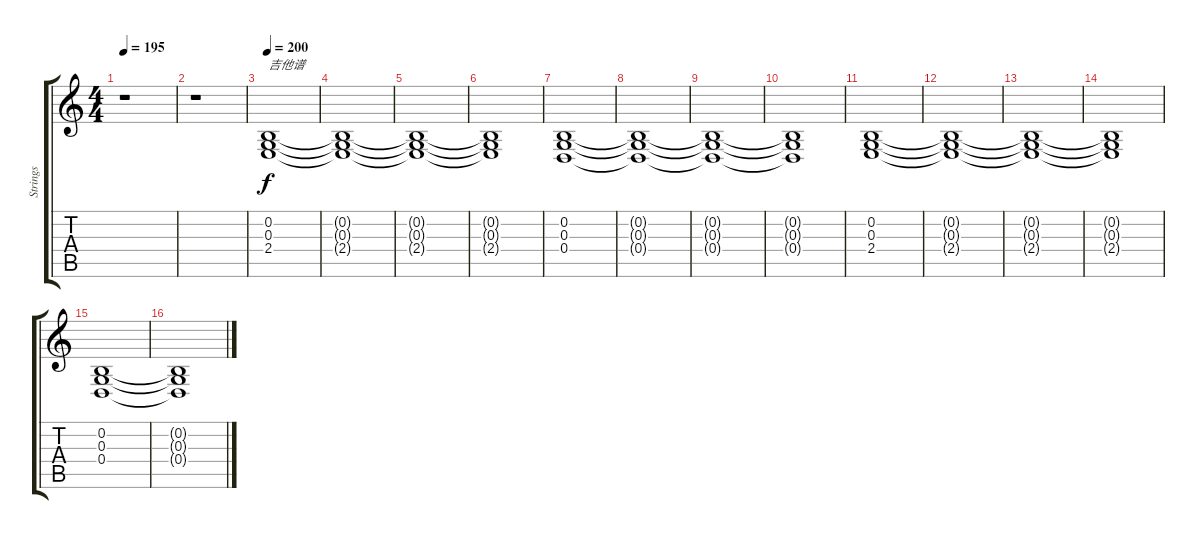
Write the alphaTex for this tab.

\track ("Strings" "Strings") {instrument stringensemble1}
\staff {score tabs}
\tuning (E4 B3 G3 D3 A2 E2) {hide}
\ts (4 4)
\tempo 195
\clef g2
\ks c
r.1{dy f} |
r.1 |
\tempo 200
(0.2 0.3 2.4).1{txt "吉他谱"} |
(0.2{t} 0.3{t} 2.4{t}).1 |
(0.2{t} 0.3{t} 2.4{t}).1 |
(0.2{t} 0.3{t} 2.4{t}).1 |
(0.2 0.3 0.4).1 |
(0.2{t} 0.3{t} 0.4{t}).1 |
(0.2{t} 0.3{t} 0.4{t}).1 |
(0.2{t} 0.3{t} 0.4{t}).1 |
(0.2 0.3 2.4).1 |
(0.2{t} 0.3{t} 2.4{t}).1 |
(0.2{t} 0.3{t} 2.4{t}).1 |
(0.2{t} 0.3{t} 2.4{t}).1 |
(0.2 0.3 0.4).1 |
(0.2{t} 0.3{t} 0.4{t}).1
